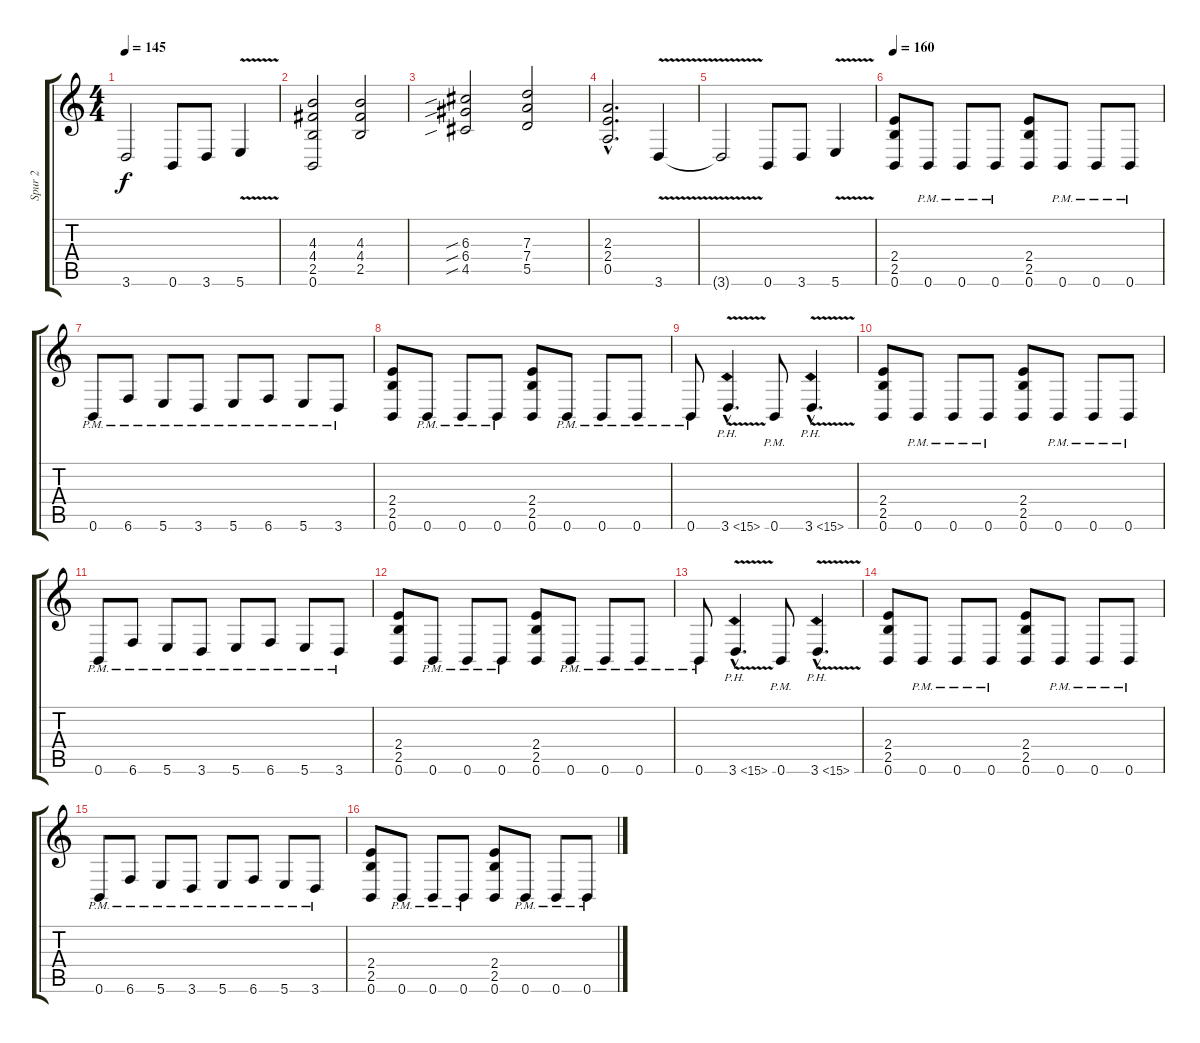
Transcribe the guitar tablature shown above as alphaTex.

\track ("Spur 2" "Spur 2") {instrument distortionguitar}
\staff {score tabs}
\tuning (E4 B3 G3 D3 A2 B1) {hide}
\ts (4 4)
\tempo 145
\clef g2
\ks c
3.6{t}.2{dy f} 0.6.8 3.6.8 5.6{v}.4 |
(4.3 4.4 2.5 0.6).2 (4.3 4.4 2.5).2 |
(6.3{sib} 6.4{sib} 4.5{sib}).2 (7.3 7.4 5.5).2 |
(2.3{hac} 2.4{hac} 0.5{hac}).2{d} 3.6{v}.4 |
3.6{t}.2 0.6.8 3.6.8 5.6{v}.4 |
\tempo 160
(2.4 2.5 0.6).8 0.6{pm}.8 0.6{pm}.8 0.6{pm}.8 (2.4 2.5 0.6).8 0.6{pm}.8 0.6{pm}.8 0.6{pm}.8 |
0.6{pm}.8 6.6{pm}.8 5.6{pm}.8 3.6{pm}.8 5.6{pm}.8 6.6{pm}.8 5.6{pm}.8 3.6{pm}.8 |
(2.4 2.5 0.6).8 0.6{pm}.8 0.6{pm}.8 0.6{pm}.8 (2.4 2.5 0.6).8 0.6{pm}.8 0.6{pm}.8 0.6{pm}.8 |
0.6{pm}.8 3.6{ph 12 v hac}.4{d} 0.6{pm}.8 3.6{ph 12 v hac}.4{d} |
(2.4 2.5 0.6).8 0.6{pm}.8 0.6{pm}.8 0.6{pm}.8 (2.4 2.5 0.6).8 0.6{pm}.8 0.6{pm}.8 0.6{pm}.8 |
0.6{pm}.8 6.6{pm}.8 5.6{pm}.8 3.6{pm}.8 5.6{pm}.8 6.6{pm}.8 5.6{pm}.8 3.6{pm}.8 |
(2.4 2.5 0.6).8 0.6{pm}.8 0.6{pm}.8 0.6{pm}.8 (2.4 2.5 0.6).8 0.6{pm}.8 0.6{pm}.8 0.6{pm}.8 |
0.6{pm}.8 3.6{ph 12 v hac}.4{d} 0.6{pm}.8 3.6{ph 12 v hac}.4{d} |
(2.4 2.5 0.6).8 0.6{pm}.8 0.6{pm}.8 0.6{pm}.8 (2.4 2.5 0.6).8 0.6{pm}.8 0.6{pm}.8 0.6{pm}.8 |
0.6{pm}.8 6.6{pm}.8 5.6{pm}.8 3.6{pm}.8 5.6{pm}.8 6.6{pm}.8 5.6{pm}.8 3.6{pm}.8 |
(2.4 2.5 0.6).8 0.6{pm}.8 0.6{pm}.8 0.6{pm}.8 (2.4 2.5 0.6).8 0.6{pm}.8 0.6{pm}.8 0.6{pm}.8
